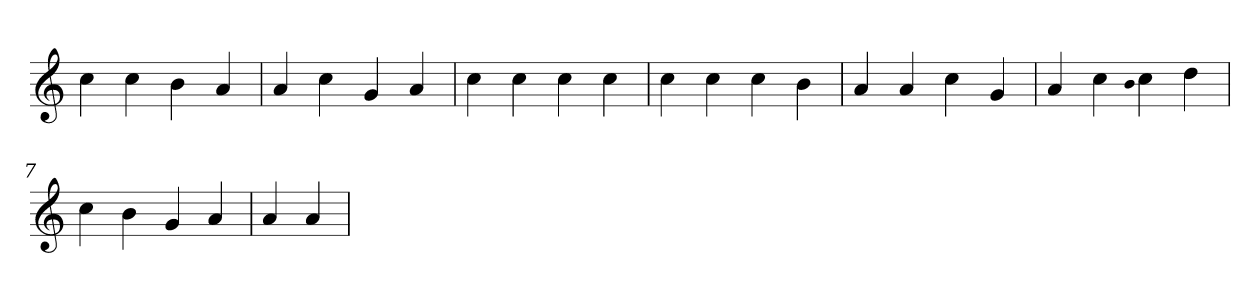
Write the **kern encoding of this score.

**kern
*part1
*staff1
*clefG2
=1
4cc
4cc
4b
4a
=2
4a
4cc
4g
4a
=3
4cc
4cc
4cc
4cc
=4
4cc
4cc
4cc
4b
=5
4a
4a
4cc
4g
=6
4a
4cc
qqb
4cc
4dd
=7
4cc
4b
4g
4a
=8
4a
4a
=
*-
